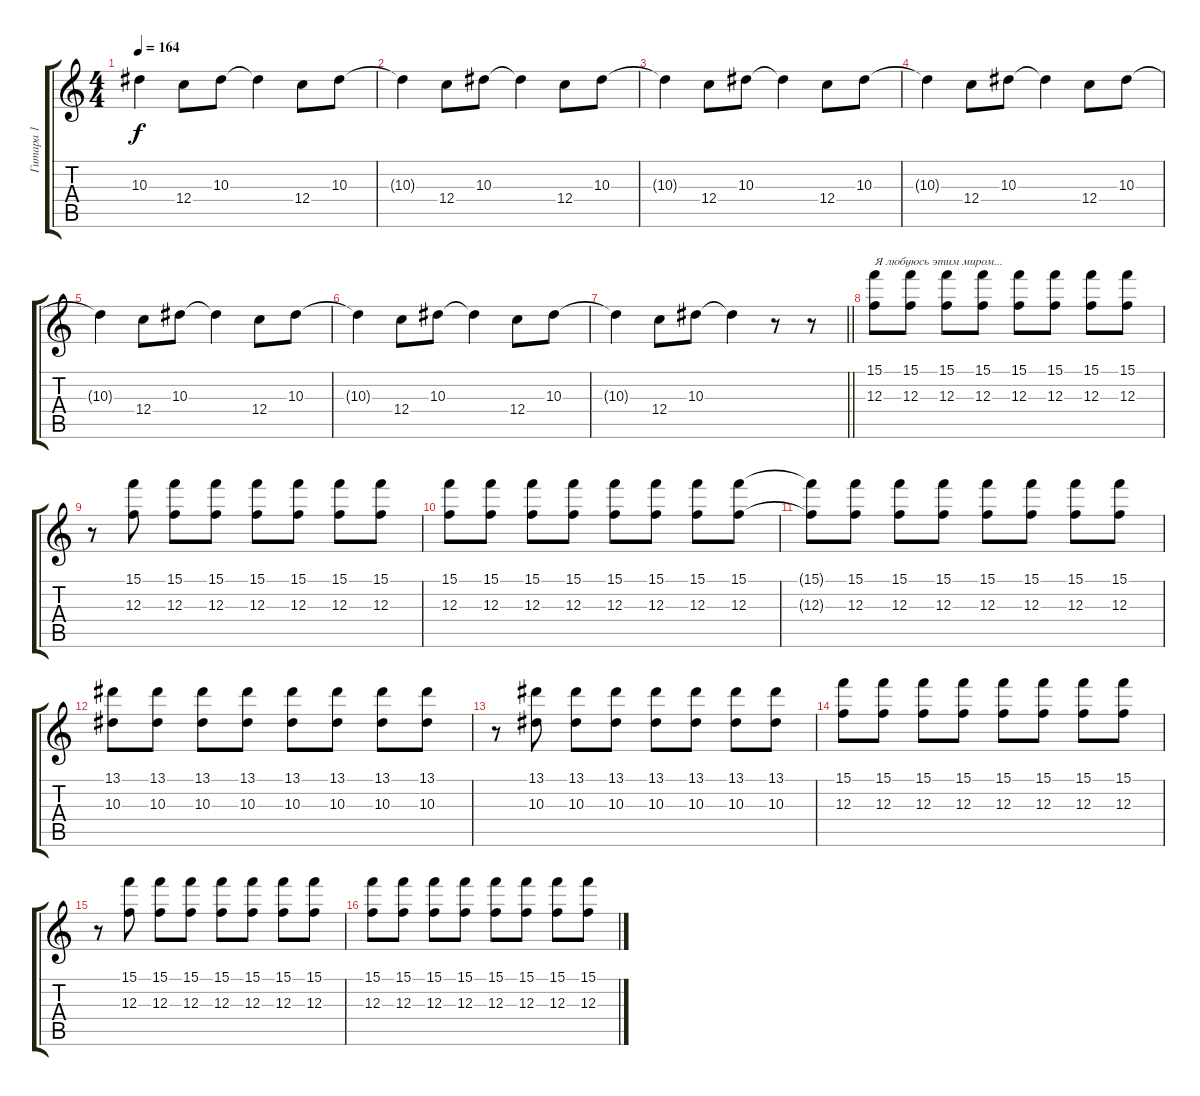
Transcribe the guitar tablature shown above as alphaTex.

\track ("Гитара 1" "Гитара 1") {instrument distortionguitar}
\staff {score tabs}
\tuning (D4 A3 F3 C3 G2 C2) {hide}
\ts (4 4)
\tempo 164
\clef g2
\ks c
10.3{t}.4{dy f} 12.4.8 10.3.8 10.3{t}.4 12.4.8 10.3.8 |
10.3{t}.4 12.4.8 10.3.8 10.3{t}.4 12.4.8 10.3.8 |
10.3{t}.4 12.4.8 10.3.8 10.3{t}.4 12.4.8 10.3.8 |
10.3{t}.4 12.4.8 10.3.8 10.3{t}.4 12.4.8 10.3.8 |
10.3{t}.4 12.4.8 10.3.8 10.3{t}.4 12.4.8 10.3.8 |
10.3{t}.4 12.4.8 10.3.8 10.3{t}.4 12.4.8 10.3.8 |
\barLineRight lightlight
10.3{t}.4 12.4.8 10.3.8 10.3{t}.4 r.8 r.8 |
(15.1 12.3).8{txt "Я любуюсь этим миром..."} (15.1 12.3).8 (15.1 12.3).8 (15.1 12.3).8 (15.1 12.3).8 (15.1 12.3).8 (15.1 12.3).8 (15.1 12.3).8 |
r.8 (15.1 12.3).8 (15.1 12.3).8 (15.1 12.3).8 (15.1 12.3).8 (15.1 12.3).8 (15.1 12.3).8 (15.1 12.3).8 |
(15.1 12.3).8 (15.1 12.3).8 (15.1 12.3).8 (15.1 12.3).8 (15.1 12.3).8 (15.1 12.3).8 (15.1 12.3).8 (15.1 12.3).8 |
(15.1{t} 12.3{t}).8 (15.1 12.3).8 (15.1 12.3).8 (15.1 12.3).8 (15.1 12.3).8 (15.1 12.3).8 (15.1 12.3).8 (15.1 12.3).8 |
(13.1 10.3).8 (13.1 10.3).8 (13.1 10.3).8 (13.1 10.3).8 (13.1 10.3).8 (13.1 10.3).8 (13.1 10.3).8 (13.1 10.3).8 |
r.8 (13.1 10.3).8 (13.1 10.3).8 (13.1 10.3).8 (13.1 10.3).8 (13.1 10.3).8 (13.1 10.3).8 (13.1 10.3).8 |
(15.1 12.3).8 (15.1 12.3).8 (15.1 12.3).8 (15.1 12.3).8 (15.1 12.3).8 (15.1 12.3).8 (15.1 12.3).8 (15.1 12.3).8 |
r.8 (15.1 12.3).8 (15.1 12.3).8 (15.1 12.3).8 (15.1 12.3).8 (15.1 12.3).8 (15.1 12.3).8 (15.1 12.3).8 |
(15.1 12.3).8 (15.1 12.3).8 (15.1 12.3).8 (15.1 12.3).8 (15.1 12.3).8 (15.1 12.3).8 (15.1 12.3).8 (15.1 12.3).8
